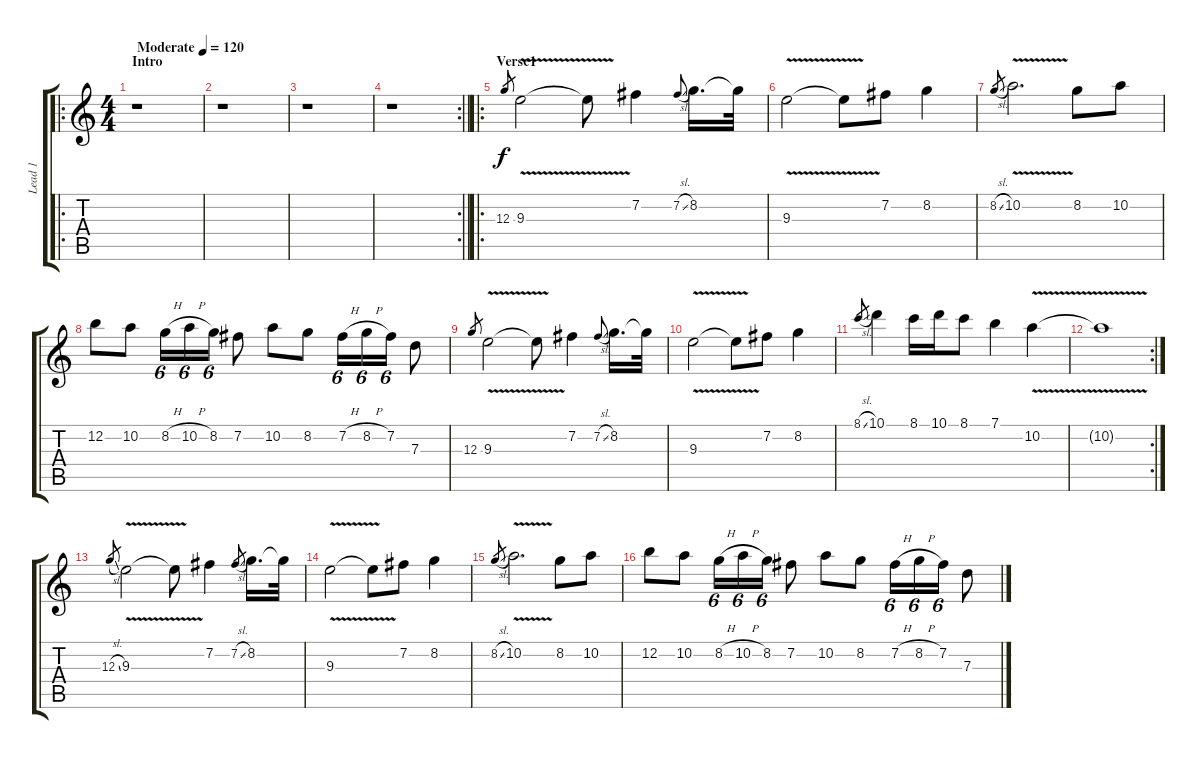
\track ("Lead 1" "Lead 1") {instrument distortionguitar}
\staff {score tabs}
\tuning (E4 B3 G3 D3 A2 E2) {hide}
\ro
\ts (4 4)
\section ("" "Intro")
\tempo (120 "Moderate")
\clef g2
\ks c
r.1{dy f instrument distortionguitar} |
r.1 |
r.1 |
\rc 2
\barLineRight lightlight
r.1 |
\ro
\section ("" "Verse1")
12.3.8{gr} 9.3{v}.2 9.3{t}.8 7.2.4 7.2{sl}.8{gr onbeat} 8.2.16{d} 8.2{t}.32 |
9.3{v}.2 9.3{t}.8 7.2.8 8.2.4 |
8.2{sl}.8{gr} 10.2{v}.2{d} 8.2.8 10.2.8 |
12.2.8 10.2.8 8.2{h}.16{tu (6 4)} 10.2{h}.16{tu (6 4)} 8.2.16{tu (6 4)} 7.2.8 10.2.8 8.2.8 7.2{h}.16{tu (6 4)} 8.2{h}.16{tu (6 4)} 7.2.16{tu (6 4)} 7.3.8 |
12.3.8{gr} 9.3{v}.2 9.3{t}.8 7.2.4 7.2{sl}.8{gr onbeat} 8.2.16{d} 8.2{t}.32 |
9.3{v}.2 9.3{t}.8 7.2.8 8.2.4 |
8.1{sl}.8{gr} 10.1.4 8.1.16 10.1.16 8.1.8 7.1.4 10.2{v}.4 |
\rc 2
10.2{t}.1 |
12.3{sl}.8{gr} 9.3{v}.2 9.3{t}.8 7.2.4 7.2{sl}.8{gr} 8.2.16{d} 8.2{t}.32 |
9.3{v}.2 9.3{t}.8 7.2.8 8.2.4 |
8.2{sl}.8{gr} 10.2{v}.2{d} 8.2.8 10.2.8 |
12.2.8 10.2.8 8.2{h}.16{tu (6 4)} 10.2{h}.16{tu (6 4)} 8.2.16{tu (6 4)} 7.2.8 10.2.8 8.2.8 7.2{h}.16{tu (6 4)} 8.2{h}.16{tu (6 4)} 7.2.16{tu (6 4)} 7.3.8
